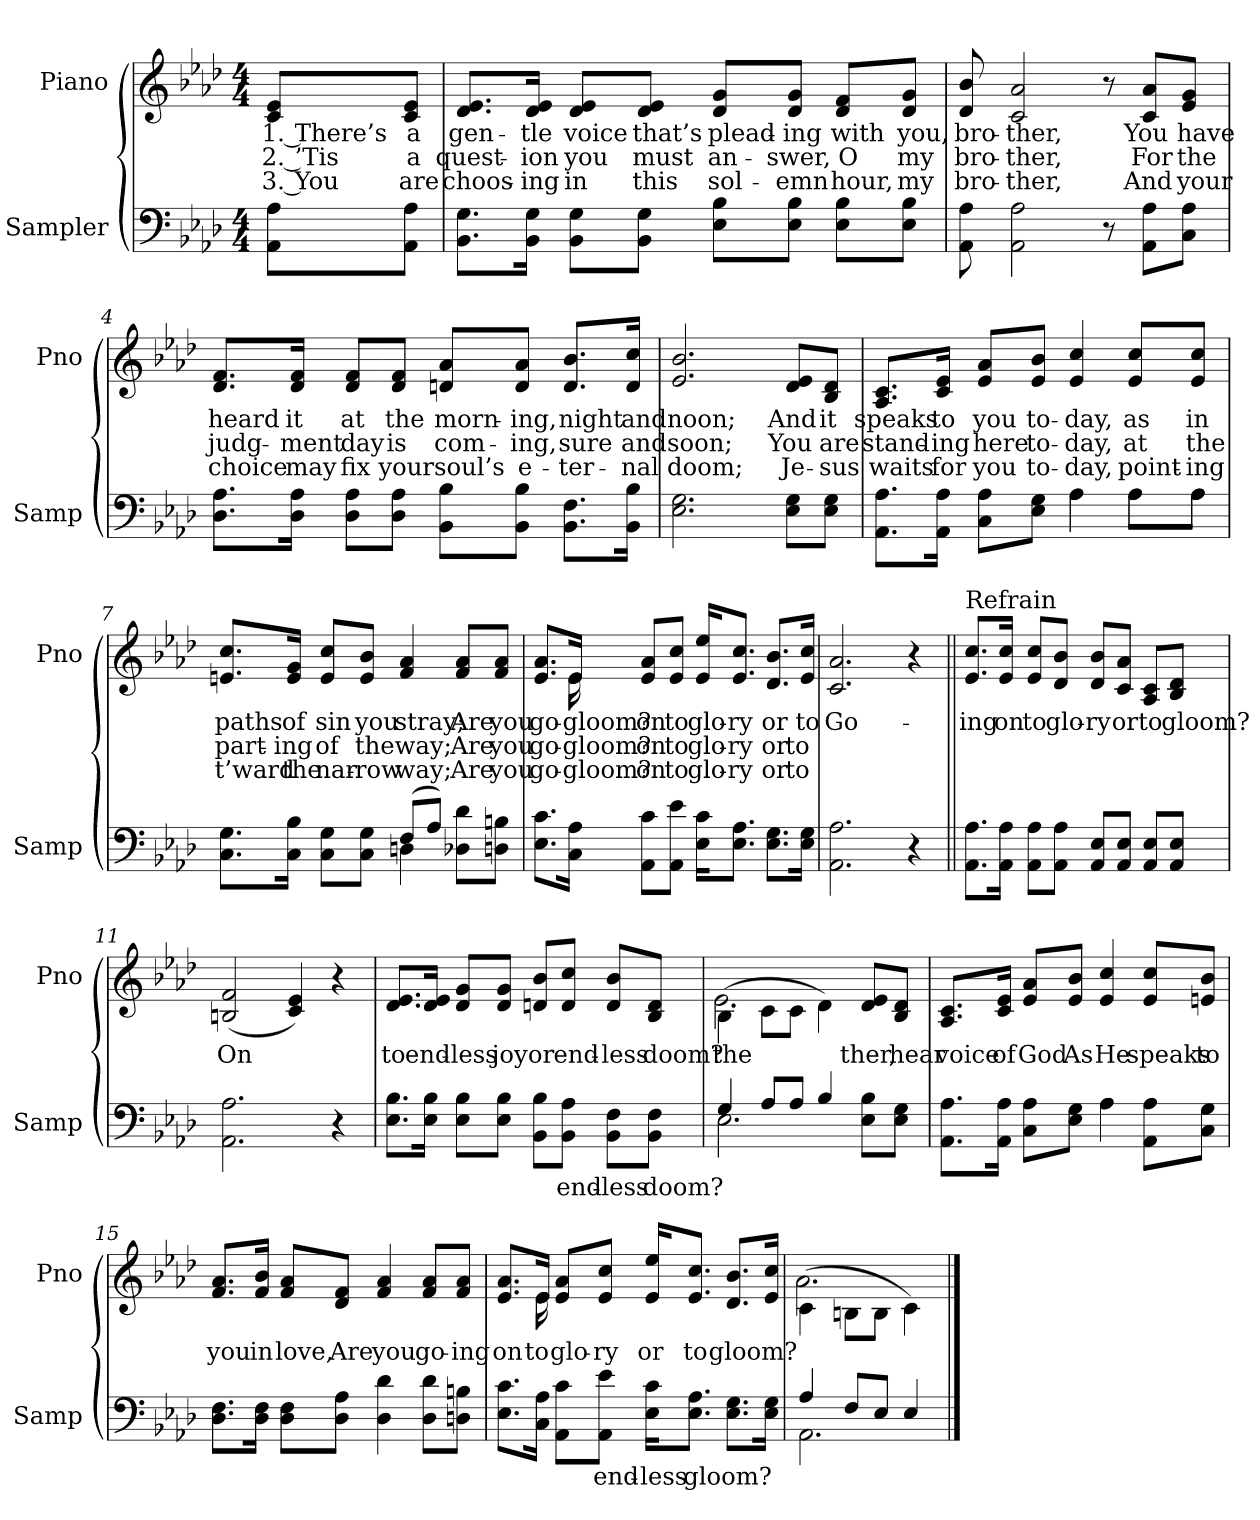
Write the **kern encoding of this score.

**kern	**text	**kern	**text	**text	**text
*part2	*part2	*part1	*part1	*part1	*part1
*staff2	*staff2	*staff1	*staff1	*staff1	*staff1
*I"Sampler	*	*I"Piano	*	*	*
*I'Samp	*	*I'Pno	*	*	*
*clefF4	*	*clefG2	*	*	*
*k[b-e-a-d-]	*	*k[b-e-a-d-]	*	*	*
*A-:	*	*A-:	*	*	*
*M4/4	*	*M4/4	*	*	*
=1	=1	=1	=1	=1	=1
8AA-\ 8A-\L	.	8c/ 8e-/L	1. There’s	2. ’Tis	3. You
8AA-\ 8A-\J	.	8c/ 8e-/J	a	a	are
=2	=2	=2	=2	=2	=2
8.BB-\ 8.G\L	.	8.d-/ 8.e-/L	gen-	quest-	choos-
16BB-\ 16G\Jk	.	16d-/ 16e-/Jk	-tle	-ion	-ing
8BB-\ 8G\L	.	8d-/ 8e-/L	voice	you	in
8BB-\ 8G\J	.	8d-/ 8e-/J	that’s	must	this
8E-\ 8B-\L	.	8d-/ 8g/L	plead-	an-	sol-
8E-\ 8B-\J	.	8d-/ 8g/J	-ing	-swer,	-emn
8E-\ 8B-\L	.	8d-/ 8f/L	with	O	hour,
8E-\ 8B-\J	.	8d-/ 8g/J	you,	my	my
=3	=3	=3	=3	=3	=3
8AA- 8A-	.	8d- 8b-	bro-	bro-	bro-
2AA- 2A-	.	2c 2a-	-ther,	-ther,	-ther,
8r	.	8r	.	.	.
8AA-\ 8A-\L	.	8c/ 8a-/L	You	For	And
8C\ 8A-\J	.	8e-/ 8g/J	have	the	your
=4	=4	=4	=4	=4	=4
8.D-\ 8.A-\L	.	8.d-/ 8.f/L	heard	judg-	choice
16D-\ 16A-\Jk	.	16d-/ 16f/Jk	it	-ment	may
8D-\ 8A-\L	.	8d-/ 8f/L	at	day	fix
8D-\ 8A-\J	.	8d-/ 8f/J	the	is	your
8BB-\ 8B-\L	.	8dn/ 8a-/L	morn-	com-	soul’s
8BB-\ 8B-\J	.	8d/ 8a-/J	-ing,	-ing,	e-
8.BB-\ 8.F\L	.	8.d/ 8.b-/L	night	sure	-ter-
16BB-\ 16B-\Jk	.	16d/ 16cc/Jk	and	and	-nal
=5	=5	=5	=5	=5	=5
2.E- 2.G	.	2.e- 2.b-	noon;	soon;	doom;
8E-\ 8G\L	.	8d-/ 8e-/L	And	You	Je-
8E-\ 8G\J	.	8B-/ 8d-/J	it	are	-sus
=6	=6	=6	=6	=6	=6
*^	*	*	*	*	*
8.AA-\ 8.A-\L	2ryy	.	8.A-/ 8.c/L	speaks	stand-	waits
16AA-\ 16A-\Jk	.	.	16c/ 16e-/Jk	to	-ing	for
8C\ 8A-\L	.	.	8e-/ 8a-/L	you	here	you
8E-\ 8G\J	.	.	8e-/ 8b-/J	to-	to-	to-
4A-\	4A-	.	4e- 4cc	-day,	-day,	-day,
8A-\L	8A-\L	.	8e-/ 8cc/L	as	at	point-
8A-\J	8A-\J	.	8e-/ 8cc/J	in	the	-ing
=7	=7	=7	=7	=7	=7	=7
8.C\ 8.G\L	2ryy	.	8.en/ 8.cc/L	paths	part-	t’ward
16C\ 16B-\Jk	.	.	16e/ 16g/Jk	of	-ing	the
8C\ 8G\L	.	.	8e/ 8cc/L	sin	of	nar-
8C\ 8G\J	.	.	8e/ 8b-/J	you	the	-row
(8F/L	4D	.	4f 4a-	stray;	way;	way;
8A-/J)	.	.	.	.	.	.
8D-\ 8d-\L	4ryy	.	8f/ 8a-/L	Are	Are	Are
8Dn\ 8Bn\J	.	.	8f/ 8a-/J	you	you	you
*v	*v	*	*	*	*	*
=8	=8	=8	=8	=8	=8
*	*	*^	*	*	*
8.E-\ 8.c\L	.	8.e-/ 8.a-/L	8.ryy	go-	go-	go-
16C\ 16A-\Jk	.	16e-/Jk	16e-	gloom?	gloom?	gloom?
8AA-\ 8c\L	.	8e-/ 8a-/L	2.ryy	on	on	on
8AA-\ 8e-\J	.	8e-/ 8cc/J	.	to	to	to
16E-\ 16c\KL	.	16e-/ 16ee-/KL	.	glo-	glo-	glo-
8.E-\ 8.A-\J	.	8.e-/ 8.cc/J	.	-ry	-ry	-ry
8.E-\ 8.G\L	.	8.d-/ 8.b-/L	.	or	or	or
16E-\ 16G\Jk	.	16e-/ 16cc/Jk	.	to	to	to
*	*	*v	*v	*	*	*
=9	=9	=9	=9	=9	=9
2.AA- 2.A-	.	2.c 2.a-	Go-	.	.
4r	.	4r	.	.	.
=10||	=10||	=10||	=10||	=10||	=10||
!	!	!LO:TX:t=Refrain	!	!	!
8.AA-\ 8.A-\L	.	8.e-/ 8.cc/L	-ing	.	.
16AA-\ 16A-\Jk	.	16e-/ 16cc/Jk	on	.	.
8AA-\ 8A-\L	.	8e-/ 8cc/L	to	.	.
8AA-\ 8A-\J	.	8d-/ 8b-/J	glo-	.	.
8AA-/ 8E-/L	.	8d-/ 8b-/L	-ry	.	.
8AA-/ 8E-/J	.	8c/ 8a-/J	or	.	.
8AA-/ 8E-/L	.	8A-/ 8c/L	to	.	.
8AA-/ 8E-/J	.	8B-/ 8d-/J	gloom?	.	.
=11	=11	=11	=11	=11	=11
2.AA- 2.A-	.	(2Bn 2f	On	.	.
.	.	4c 4e-)	.	.	.
4r	.	4r	.	.	.
=12	=12	=12	=12	=12	=12
8.E-\ 8.B-\L	.	8.d-/ 8.e-/L	to	.	.
16E-\ 16B-\Jk	.	16d-/ 16e-/Jk	end-	.	.
8E-\ 8B-\L	.	8d-/ 8g/L	-less	.	.
8E-\ 8B-\J	.	8d-/ 8g/J	joy	.	.
8BB-\ 8B-\L	.	8dn/ 8b-/L	or	.	.
8BB-\ 8A-\J	end-	8d/ 8cc/J	end-	.	.
8BB-\ 8F\L	-less	8d/ 8b-/L	-less	.	.
8BB-\ 8F\J	doom?	8B-/ 8d/J	doom?	.	.
=13	=13	=13	=13	=13	=13
*^	*	*^	*	*	*
4G/	2.E-	.	(4B-\	2.e-	the	.	.
8A-/L	.	.	8c\L	.	.	.	.
8A-/J	.	.	8c\J	.	.	.	.
4B-/	.	.	4d-\)	.	.	.	.
8E-\ 8B-\L	4ryy	.	8d-/ 8e-/L	4ryy	-ther,	.	.
8E-\ 8G\J	.	.	8B-/ 8d-/J	.	hear	.	.
*	*	*	*v	*v	*	*	*
=14	=14	=14	=14	=14	=14	=14
8.AA-\ 8.A-\L	2ryy	.	8.A-/ 8.c/L	voice	.	.
16AA-\ 16A-\Jk	.	.	16c/ 16e-/Jk	of	.	.
8C\ 8A-\L	.	.	8e-/ 8a-/L	God	.	.
8E-\ 8G\J	.	.	8e-/ 8b-/J	As	.	.
4A-\	4A-	.	4e- 4cc	He	.	.
8AA-\ 8A-\L	4ryy	.	8e-/ 8cc/L	speaks	.	.
8C\ 8G\J	.	.	8en/ 8b-/J	to	.	.
*v	*v	*	*	*	*	*
=15	=15	=15	=15	=15	=15
8.D-\ 8.F\L	.	8.f/ 8.a-/L	you	.	.
16D-\ 16F\Jk	.	16f/ 16b-/Jk	in	.	.
8D-\ 8F\L	.	8f/ 8a-/L	love,	.	.
8D-\ 8A-\J	.	8d-/ 8f/J	Are	.	.
4D- 4d-	.	4f 4a-	you	.	.
8D-\ 8d-\L	.	8f/ 8a-/L	go-	.	.
8Dn\ 8Bn\J	.	8f/ 8a-/J	-ing	.	.
=16	=16	=16	=16	=16	=16
*	*	*^	*	*	*
8.E-\ 8.c\L	.	8.e-/ 8.a-/L	8.ryy	on	.	.
16C\ 16A-\Jk	.	16e-/Jk	16e-	to	.	.
8AA-\ 8c\L	.	8e-/ 8a-/L	2.ryy	glo-	.	.
8AA-\ 8e-\J	end-	8e-/ 8cc/J	.	-ry	.	.
16E-\ 16c\KL	-less	16e-/ 16ee-/KL	.	or	.	.
8.E-\ 8.A-\J	gloom?	8.e-/ 8.cc/J	.	to	.	.
8.E-\ 8.G\L	.	8.d-/ 8.b-/L	.	gloom?	.	.
16E-\ 16G\Jk	.	16e-/ 16cc/Jk	.	.	.	.
=17	=17	=17	=17	=17	=17	=17
*^	*	*	*	*	*	*
4A-/	2.AA-	.	(4c\	2.a-	.	.	.
8F/L	.	.	8Bn\L	.	.	.	.
8E-/J	.	.	8B\J	.	.	.	.
4E-/	.	.	4c\)	.	.	.	.
*v	*v	*	*	*	*	*	*
*	*	*v	*v	*	*	*
==	==	==	==	==	==
*-	*-	*-	*-	*-	*-
